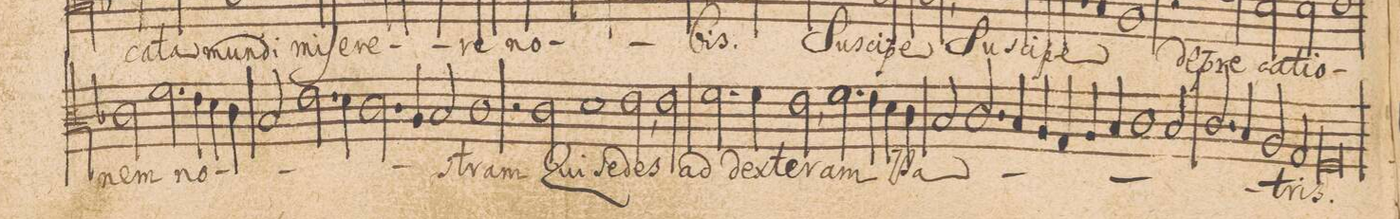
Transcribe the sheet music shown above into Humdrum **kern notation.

**kern	**text
*I"[ALTVS.]	*
*clefC3	*
*k[b-]	*
*met(C|)	*
*M2/1	*
2c\	nem
2.f\	no-
4e\	.
4d\	.
4c\	.
=88-	=88-
2B-/	.
2.e\	.
4d\	.
2.c\	.
=89-	=89-
4A/	.
2B-/	.
1c\	-stram
=90-	=90-
2r	.
2c\	Qui
1d\	de-
=91-	=91-
2e,\	-des
2e\	ad
2.f\	dex-
4f\	-te-
=92-	=92-
2e,\	-ram
2.f\	Pa-
4e\	.
4d\	.
4c\	.
=93-	=93-
2B-/	.
2.c/	.
4B-/	.
4A/	.
4G/	.
=94-	=94-
4A/	.
4B-/	.
1c\	.
2B-/	.
=95-	=95-
2.c/	.
4B-/	.
2A/	.
2G/	.
=96-	=96-
0F/	-tris.
=97-	=97-
*-	*-
